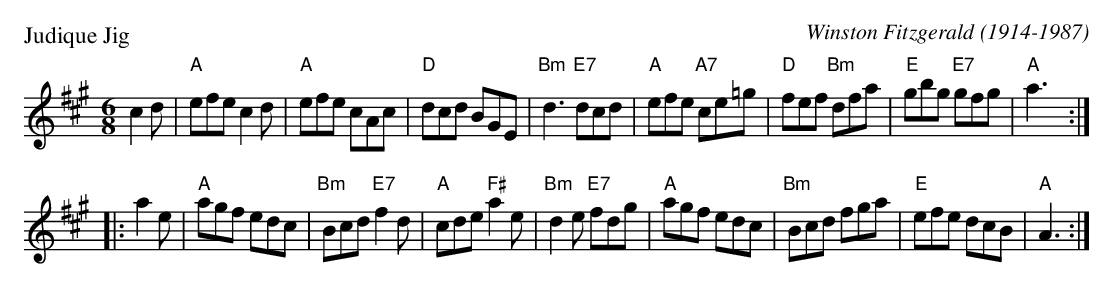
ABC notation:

X:1
P: Judique Jig
C:Winston Fitzgerald (1914-1987)
M:6/8
L:1/8
K:A
c2d \
| "A"efe     c2d  | "A" efe     cAc | "D"dcd     BGE | "Bm"d3 "E7"dcd \
| "A"efe "A7"ce=g | "D" fef "Bm"dfa | "E"gbg "E7"gfg |  "A"a3 :|
|: a2e \
| "A"agf edc | "Bm"Bcd "E7"f2d | "A"cde "F#"a2e | "Bm"d2e "E7"fdg \
| "A"agf edc | "Bm"Bcd     fga | "E"efe     dcB |  "A"A3 :|
